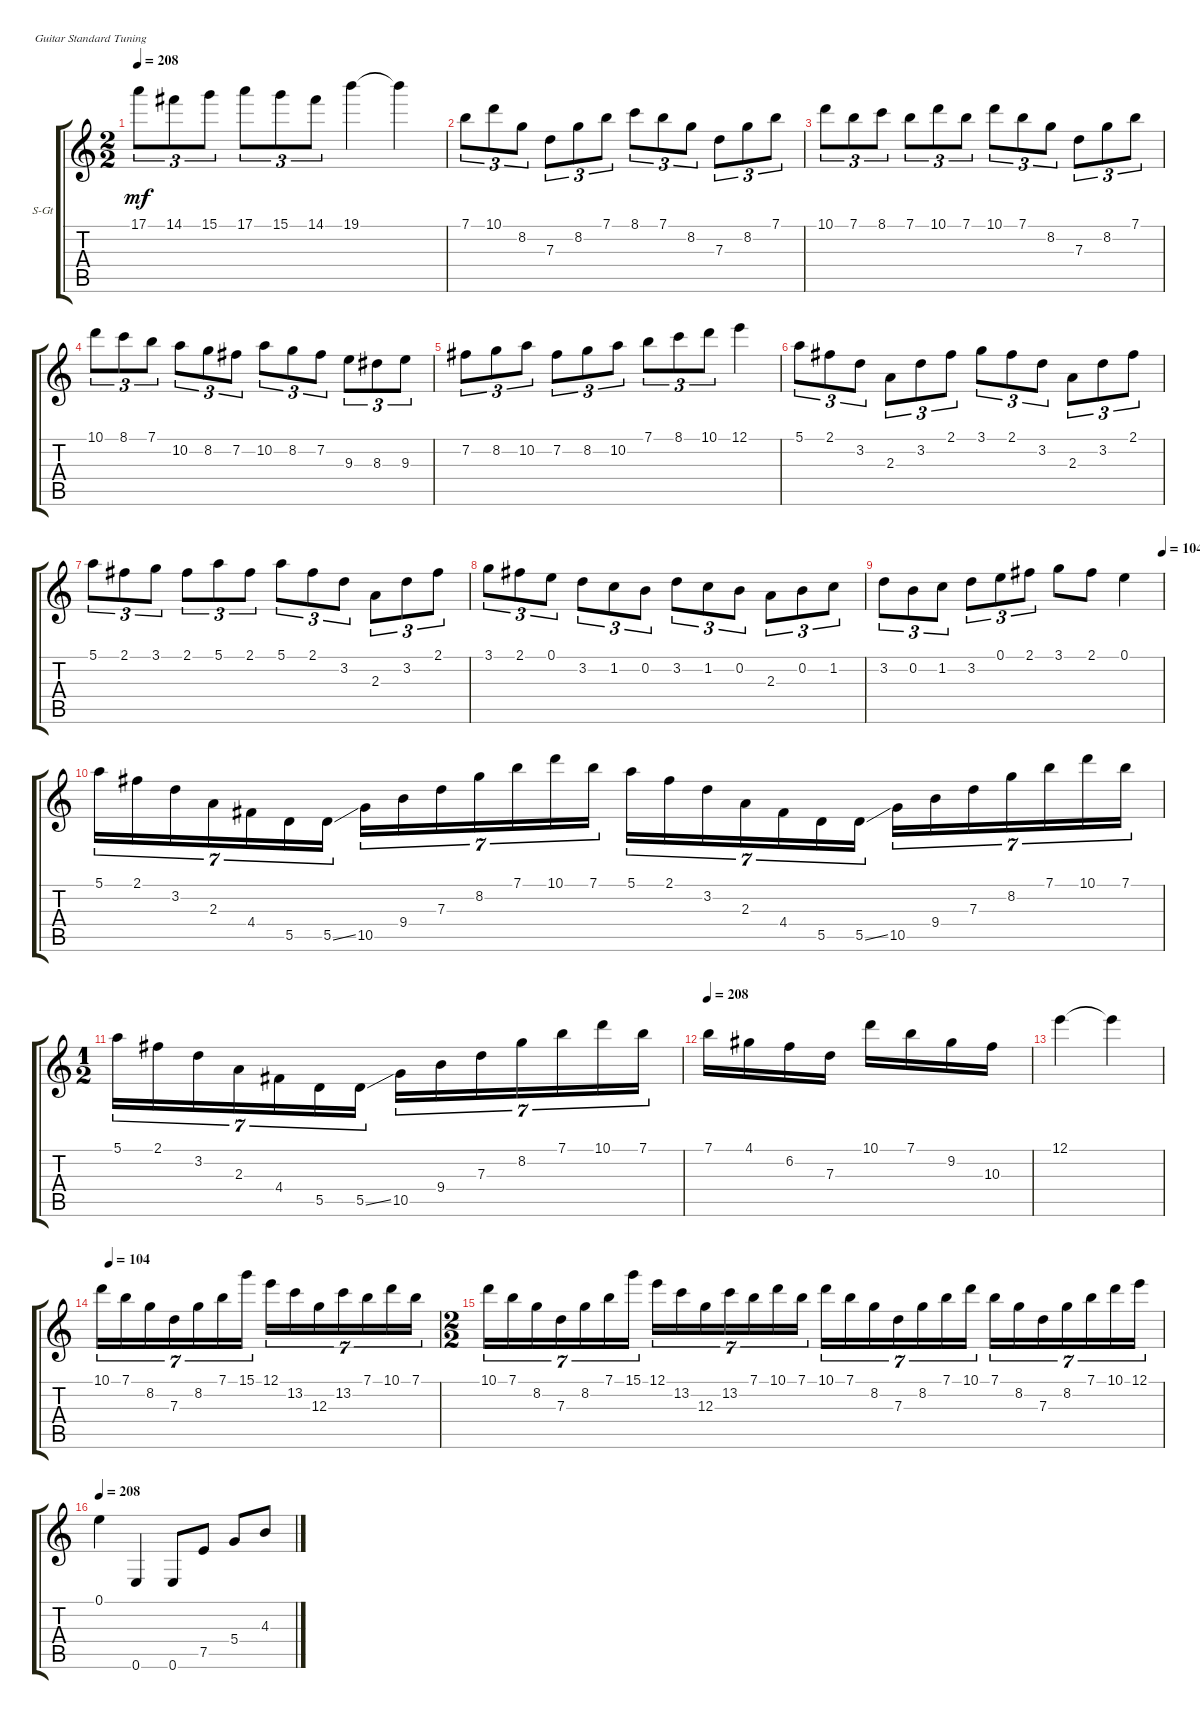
\defaultSystemsLayout 4
\bracketExtendMode groupsimilarinstruments
\firstSystemTrackNameOrientation horizontal
\otherSystemsTrackNameOrientation horizontal
\track ("Steel Guitar" "S-Gt") {instrument acousticguitarsteel}
\staff {score tabs}
\tuning (E4 B3 G3 D3 A2 E2)
\ts (2 2)
\tempo 208
\clef g2
\scale
0.333333
\ks c
17.1.8{tu (3 2) dy mf} 14.1.8{tu (3 2)} 15.1.8{tu (3 2)} 17.1.8{tu (3 2)} 15.1.8{tu (3 2)} 14.1.8{tu (3 2)} 19.1.4 19.1{t}.4 |
\scale
0.333333 7.1.8{tu (3 2)} 10.1.8{tu (3 2)} 8.2.8{tu (3 2)} 7.3.8{tu (3 2)} 8.2.8{tu (3 2)} 7.1.8{tu (3 2)} 8.1.8{tu (3 2)} 7.1.8{tu (3 2)} 8.2.8{tu (3 2)} 7.3.8{tu (3 2)} 8.2.8{tu (3 2)} 7.1.8{tu (3 2)} |
\scale
0.333333 10.1.8{tu (3 2)} 7.1.8{tu (3 2)} 8.1.8{tu (3 2)} 7.1.8{tu (3 2)} 10.1.8{tu (3 2)} 7.1.8{tu (3 2)} 10.1.8{tu (3 2)} 7.1.8{tu (3 2)} 8.2.8{tu (3 2)} 7.3.8{tu (3 2)} 8.2.8{tu (3 2)} 7.1.8{tu (3 2)} |
\scale
0.333333 10.1.8{tu (3 2)} 8.1.8{tu (3 2)} 7.1.8{tu (3 2)} 10.2.8{tu (3 2)} 8.2.8{tu (3 2)} 7.2.8{tu (3 2)} 10.2.8{tu (3 2)} 8.2.8{tu (3 2)} 7.2.8{tu (3 2)} 9.3.8{tu (3 2)} 8.3.8{tu (3 2)} 9.3.8{tu (3 2)} |
\scale
0.333333 7.2.8{tu (3 2)} 8.2.8{tu (3 2)} 10.2.8{tu (3 2)} 7.2.8{tu (3 2)} 8.2.8{tu (3 2)} 10.2.8{tu (3 2)} 7.1.8{tu (3 2)} 8.1.8{tu (3 2)} 10.1.8{tu (3 2)} 12.1.4 |
\scale
0.333333 5.1.8{tu (3 2)} 2.1.8{tu (3 2)} 3.2.8{tu (3 2)} 2.3.8{tu (3 2)} 3.2.8{tu (3 2)} 2.1.8{tu (3 2)} 3.1.8{tu (3 2)} 2.1.8{tu (3 2)} 3.2.8{tu (3 2)} 2.3.8{tu (3 2)} 3.2.8{tu (3 2)} 2.1.8{tu (3 2)} |
\scale
0.333333 5.1.8{tu (3 2)} 2.1.8{tu (3 2)} 3.1.8{tu (3 2)} 2.1.8{tu (3 2)} 5.1.8{tu (3 2)} 2.1.8{tu (3 2)} 5.1.8{tu (3 2)} 2.1.8{tu (3 2)} 3.2.8{tu (3 2)} 2.3.8{tu (3 2)} 3.2.8{tu (3 2)} 2.1.8{tu (3 2)} |
\scale
0.333333 3.1.8{tu (3 2)} 2.1.8{tu (3 2)} 0.1.8{tu (3 2)} 3.2.8{tu (3 2)} 1.2.8{tu (3 2)} 0.2.8{tu (3 2)} 3.2.8{tu (3 2)} 1.2.8{tu (3 2)} 0.2.8{tu (3 2)} 2.3.8{tu (3 2)} 0.2.8{tu (3 2)} 1.2.8{tu (3 2)} |
\tempo (104 1)
\scale
0.333333 3.2.8{tu (3 2)} 0.2.8{tu (3 2)} 1.2.8{tu (3 2)} 3.2.8{tu (3 2)} 0.1.8{tu (3 2)} 2.1.8{tu (3 2)} 3.1.8 2.1.8 0.1.4 |
\scale
0.256303 5.1.16{tu (7 4)} 2.1.16{tu (7 4)} 3.2.16{tu (7 4)} 2.3.16{tu (7 4)} 4.4.16{tu (7 4)} 5.5.16{tu (7 4)} 5.5{ss}.16{tu (7 4)} 10.5.16{tu (7 4)} 9.4.16{tu (7 4)} 7.3.16{tu (7 4)} 8.2.16{tu (7 4)} 7.1.16{tu (7 4)} 10.1.16{tu (7 4)} 7.1.16{tu (7 4)} 5.1.16{tu (7 4)} 2.1.16{tu (7 4)} 3.2.16{tu (7 4)} 2.3.16{tu (7 4)} 4.4.16{tu (7 4)} 5.5.16{tu (7 4)} 5.5{ss}.16{tu (7 4)} 10.5.16{tu (7 4)} 9.4.16{tu (7 4)} 7.3.16{tu (7 4)} 8.2.16{tu (7 4)} 7.1.16{tu (7 4)} 10.1.16{tu (7 4)} 7.1.16{tu (7 4)} |
\ts (1 2)
\scale
0.487395 5.1.16{tu (7 4)} 2.1.16{tu (7 4)} 3.2.16{tu (7 4)} 2.3.16{tu (7 4)} 4.4.16{tu (7 4)} 5.5.16{tu (7 4)} 5.5{ss}.16{tu (7 4)} 10.5.16{tu (7 4)} 9.4.16{tu (7 4)} 7.3.16{tu (7 4)} 8.2.16{tu (7 4)} 7.1.16{tu (7 4)} 10.1.16{tu (7 4)} 7.1.16{tu (7 4)} |
\tempo 208
\scale
0.256303 7.1.16 4.1.16 6.2.16 7.3.16 10.1.16 7.1.16 9.2.16 10.3.16 |
\scale
0.256303 12.1.4 12.1{t}.4 |
\tempo (104 0.025)
\scale
0.256303 10.1.16{tu (7 4)} 7.1.16{tu (7 4)} 8.2.16{tu (7 4)} 7.3.16{tu (7 4)} 8.2.16{tu (7 4)} 7.1.16{tu (7 4)} 15.1.16{tu (7 4)} 12.1.16{tu (7 4)} 13.2.16{tu (7 4)} 12.3.16{tu (7 4)} 13.2.16{tu (7 4)} 7.1.16{tu (7 4)} 10.1.16{tu (7 4)} 7.1.16{tu (7 4)} |
\ts (2 2)
\scale
0.487395 10.1.16{tu (7 4)} 7.1.16{tu (7 4)} 8.2.16{tu (7 4)} 7.3.16{tu (7 4)} 8.2.16{tu (7 4)} 7.1.16{tu (7 4)} 15.1.16{tu (7 4)} 12.1.16{tu (7 4)} 13.2.16{tu (7 4)} 12.3.16{tu (7 4)} 13.2.16{tu (7 4)} 7.1.16{tu (7 4)} 10.1.16{tu (7 4)} 7.1.16{tu (7 4)} 10.1.16{tu (7 4)} 7.1.16{tu (7 4)} 8.2.16{tu (7 4)} 7.3.16{tu (7 4)} 8.2.16{tu (7 4)} 7.1.16{tu (7 4)} 10.1.16{tu (7 4)} 7.1.16{tu (7 4)} 8.2.16{tu (7 4)} 7.3.16{tu (7 4)} 8.2.16{tu (7 4)} 7.1.16{tu (7 4)} 10.1.16{tu (7 4)} 12.1.16{tu (7 4)} |
\tempo (208 0.00625)
\scale
0.333333 0.1.4 0.6.4 0.6.8 7.5.8 5.4.8 4.3.8
